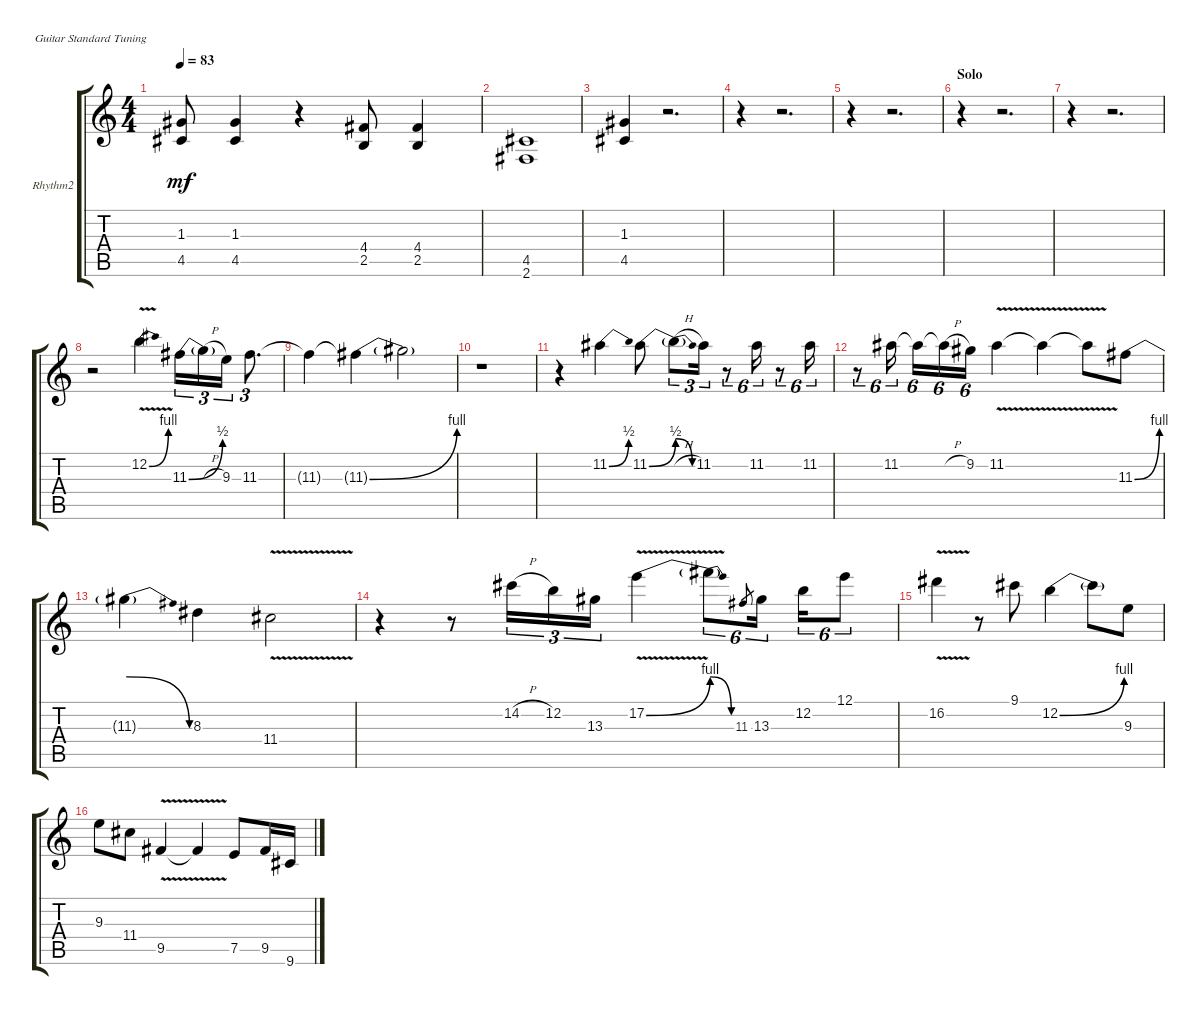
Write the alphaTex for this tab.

\bracketExtendMode groupsimilarinstruments
\firstSystemTrackNameOrientation horizontal
\otherSystemsTrackNameOrientation horizontal
\track ("Rhythm II" "Rhythm2") {instrument overdrivenguitar}
\staff {score tabs}
\tuning (E4 B3 G3 D3 A2 E2)
\ts (4 4)
\tempo 83
\clef g2
\ks c
(4.5 1.3).8{dy mf} (4.5 1.3).4 r.4 (2.5 4.4).8 (4.4 2.5).4 |
(2.6 4.5).1 |
\scale
0.208191 (4.5 1.3).4 r.2{d} |
\scale
0.333333 r.4 r.2{d} |
\scale
0.333333 r.4 r.2{d} |
\section ("" "Solo")
\scale
0.333333 r.4 r.2{d} |
\scale
0.333333 r.4 r.2{d} |
\scale
0.333333 r.2 12.2{be (bend 0 0 15 4) v}.4 11.3{be (bend 0 0 9 2)}.16{tu (3 2)} 11.3{h t}.16{tu (3 2)} 9.3.16{tu (3 2)} 11.3.8{d tu (3 2)} |
\scale
0.333333 11.3{t}.4 11.3{be (bend 0 0 15 4) t}.4 11.3{t}.2 |
\scale
0.333333 r.1 |
\scale
0.333333 r.4 11.2{be (bend 0 0 12 2)}.4 11.2{be (bend 0 0 11.4 2)}.8 11.2{be (release 0 2 30 0) h t}.8{tu (3 2)} 11.2.16{tu (3 2)} r.8{tu (6 4)} 11.2.16{tu (6 4)} r.8{tu (6 4)} 11.2.16{tu (6 4)} |
\scale
0.333333 r.8{tu (6 4)} 11.2.16{tu (6 4)} 11.2{t}.16{tu (6 4)} 11.2{h t}.16{tu (6 4)} 9.2.16{tu (6 4)} 11.2{v}.4 11.2{v t}.4 11.2{v t}.8 11.3{be (bend 0 0 15 4)}.8 |
\scale
0.333333 11.3{be (release 0 4 30 0) t}.4 8.3.4 11.4{v}.2 |
\scale
0.333333 r.4 r.8 14.2{h}.16{tu (3 2)} 12.2.16{tu (3 2)} 13.3.16{tu (3 2)} 17.2{be (bend 0 0 15 4) v}.4 17.2{be (release 0 4 30 0) v t}.8{tu (6 4)} 11.3.8{tu (6 4) gr} 13.3.16{tu (6 4)} 12.2.16{tu (6 4)} 12.1.8{tu (6 4)} |
\scale
0.333333 16.2{v}.4 r.8 9.1.8 12.2{be (bend 0 0 15 4)}.4 12.2{t}.8 9.3.8 |
\scale
0.256303 9.3.8 11.4.8 9.5{v}.4 9.5{t}.4 7.5.8 9.5.16 9.6.16
